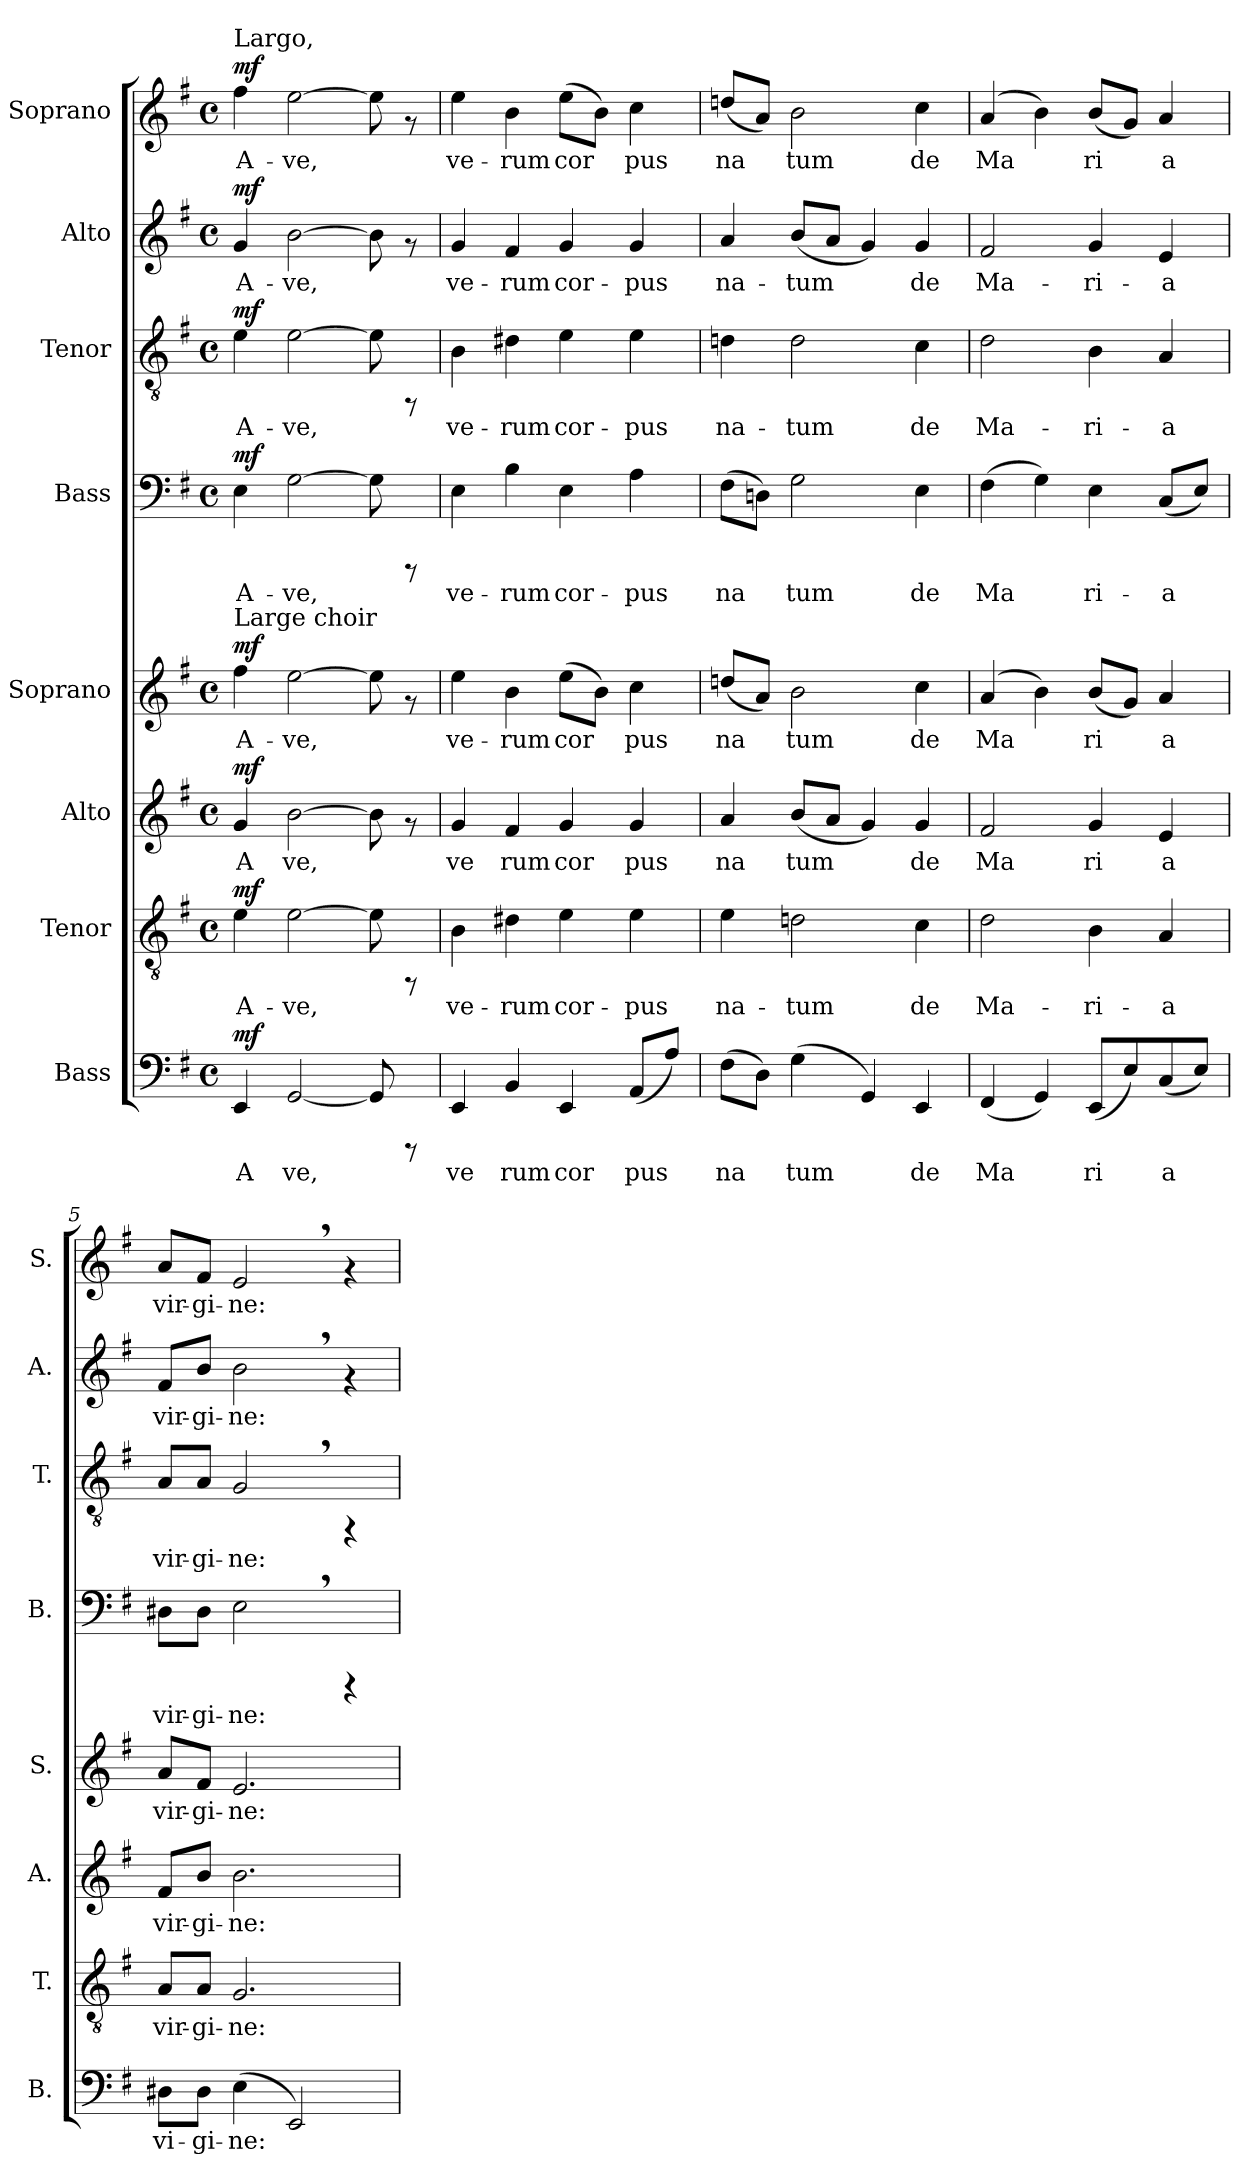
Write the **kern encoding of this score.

**kern	**text	**dynam	**kern	**text	**dynam	**kern	**text	**dynam	**kern	**text	**dynam	**kern	**text	**dynam	**kern	**text	**dynam	**kern	**text	**dynam	**kern	**text	**dynam
*part8	*part8	*part8	*part7	*part7	*part7	*part6	*part6	*part6	*part5	*part5	*part5	*part4	*part4	*part4	*part3	*part3	*part3	*part2	*part2	*part2	*part1	*part1	*part1
*staff8	*staff8	*staff8	*staff7	*staff7	*staff7	*staff6	*staff6	*staff6	*staff5	*staff5	*staff5	*staff4	*staff4	*staff4	*staff3	*staff3	*staff3	*staff2	*staff2	*staff2	*staff1	*staff1	*staff1
*I"Bass	*	*	*I"Tenor	*	*	*I"Alto	*	*	*I"Soprano	*	*	*I"Bass	*	*	*I"Tenor	*	*	*I"Alto	*	*	*I"Soprano	*	*
*I'B.	*	*	*I'T.	*	*	*I'A.	*	*	*I'S.	*	*	*I'B.	*	*	*I'T.	*	*	*I'A.	*	*	*I'S.	*	*
!!LO:PB:g=z
*stria5	*	*	*stria5	*	*	*stria5	*	*	*stria5	*	*	*stria5	*	*	*stria5	*	*	*stria5	*	*	*stria5	*	*
*clefF4	*	*	*clefGv2	*	*	*clefG2	*	*	*clefG2	*	*	*clefF4	*	*	*clefGv2	*	*	*clefG2	*	*	*clefG2	*	*
*k[f#]	*	*	*k[f#]	*	*	*k[f#]	*	*	*k[f#]	*	*	*k[f#]	*	*	*k[f#]	*	*	*k[f#]	*	*	*k[f#]	*	*
*G:	*	*	*G:	*	*	*G:	*	*	*G:	*	*	*G:	*	*	*G:	*	*	*G:	*	*	*G:	*	*
*M4/4	*	*	*M4/4	*	*	*M4/4	*	*	*M4/4	*	*	*M4/4	*	*	*M4/4	*	*	*M4/4	*	*	*M4/4	*	*
*met(c)	*	*	*met(c)	*	*	*met(c)	*	*	*met(c)	*	*	*met(c)	*	*	*met(c)	*	*	*met(c)	*	*	*met(c)	*	*
*MM55	*	*	*MM55	*	*	*MM55	*	*	*MM55	*	*	*MM55	*	*	*MM55	*	*	*MM55	*	*	*MM55	*	*
=1	=1	=1	=1	=1	=1	=1	=1	=1	=1	=1	=1	=1	=1	=1	=1	=1	=1	=1	=1	=1	=1	=1	=1
!	!	!	!	!	!	!	!	!	!	!	!	!	!	!	!	!	!	!	!	!	!LO:TX:a:t=Largo,	!	!
!	!	!	!	!	!	!	!	!	!LO:TX:a:t=Large choir	!	!	!	!	!	!	!	!	!	!	!	!	!	!
!	!LO:LY:b:cj	!LO:DY:a	!	!LO:LY:b:cj	!LO:DY:a	!	!LO:LY:b:cj	!LO:DY:a	!	!LO:LY:b:cj	!LO:DY:a	!	!LO:LY:b:cj	!LO:DY:a	!	!LO:LY:b:cj	!LO:DY:a	!	!LO:LY:b:cj	!LO:DY:a	!	!LO:LY:b:cj	!LO:DY:a
4EE/	A	mf	4e\	A-	mf	4g/	A	mf	4ff#\	A-	mf	4E\	A-	mf	4e\	A-	mf	4g/	A-	mf	4ff#\	A-	mf
!	!LO:LY:b:cj	!	!	!LO:LY:b:cj	!	!	!LO:LY:b:cj	!	!	!LO:LY:b:cj	!	!	!LO:LY:b:cj	!	!	!LO:LY:b:cj	!	!	!LO:LY:b:cj	!	!	!LO:LY:b:cj	!
[<2GG/	ve,	.	[>2e\	-ve,	.	[>2b\	ve,	.	[>2ee\	-ve,	.	[>2G\	-ve,	.	[>2e\	-ve,	.	[>2b\	-ve,	.	[>2ee\	-ve,	.
!	!LO:LY:b:cj	!	!	!LO:LY:b:cj	!	!	!LO:LY:b:cj	!	!	!LO:LY:b:cj	!	!	!LO:LY:b:cj	!	!	!LO:LY:b:cj	!	!	!LO:LY:b:cj	!	!	!LO:LY:b:cj	!
8GG/]	.	.	8e\]	.	.	8b\]	.	.	8ee\]	.	.	8G\]	.	.	8e\]	.	.	8b\]	.	.	8ee\]	.	.
8rCCC	.	.	8rFF	.	.	8rf	.	.	8rf	.	.	8rCCC	.	.	8rFF	.	.	8rf	.	.	8rf	.	.
=2	=2	=2	=2	=2	=2	=2	=2	=2	=2	=2	=2	=2	=2	=2	=2	=2	=2	=2	=2	=2	=2	=2	=2
!	!LO:LY:b:cj	!	!	!LO:LY:b:cj	!	!	!LO:LY:b:cj	!	!	!LO:LY:b:cj	!	!	!LO:LY:b:cj	!	!	!LO:LY:b:cj	!	!	!LO:LY:b:cj	!	!	!LO:LY:b:cj	!
4EE/	ve	.	4B\	ve-	.	4g/	ve	.	4ee\	ve-	.	4E\	ve-	.	4B\	ve-	.	4g/	ve-	.	4ee\	ve-	.
!	!LO:LY:b:cj	!	!	!LO:LY:b:cj	!	!	!LO:LY:b:cj	!	!	!LO:LY:b:cj	!	!	!LO:LY:b:cj	!	!	!LO:LY:b:cj	!	!	!LO:LY:b:cj	!	!	!LO:LY:b:cj	!
4BB/	rum	.	4d#X\	-rum	.	4f#/	rum	.	4b\	-rum	.	4B\	-rum	.	4d#X\	-rum	.	4f#/	-rum	.	4b\	-rum	.
!	!LO:LY:b:cj	!	!	!LO:LY:b:cj	!	!	!LO:LY:b:cj	!	!	!LO:LY:b:cj	!	!	!LO:LY:b:cj	!	!	!LO:LY:b:cj	!	!	!LO:LY:b:cj	!	!	!LO:LY:b:cj	!
4EE/	cor	.	4e\	cor-	.	4g/	cor	.	(>8ee\L	cor-	.	4E\	cor-	.	4e\	cor-	.	4g/	cor-	.	(>8ee\L	cor-	.
!	!	!	!	!	!	!	!	!	!	!LO:LY:b:cj	!	!	!	!	!	!	!	!	!	!	!	!LO:LY:b:cj	!
.	.	.	.	.	.	.	.	.	8b\J)	--	.	.	.	.	.	.	.	.	.	.	8b\J)	--	.
!	!LO:LY:b:cj	!	!	!LO:LY:b:cj	!	!	!LO:LY:b:cj	!	!	!LO:LY:b:cj	!	!	!LO:LY:b:cj	!	!	!LO:LY:b:cj	!	!	!LO:LY:b:cj	!	!	!LO:LY:b:cj	!
(<8AA/L	pus	.	4e\	-pus	.	4g/	pus	.	4cc\	-pus	.	4A\	-pus	.	4e\	-pus	.	4g/	-pus	.	4cc\	-pus	.
!	!LO:LY:b:cj	!	!	!	!	!	!	!	!	!	!	!	!	!	!	!	!	!	!	!	!	!	!
8A/J)	.	.	.	.	.	.	.	.	.	.	.	.	.	.	.	.	.	.	.	.	.	.	.
=3	=3	=3	=3	=3	=3	=3	=3	=3	=3	=3	=3	=3	=3	=3	=3	=3	=3	=3	=3	=3	=3	=3	=3
!	!LO:LY:b:cj	!	!	!LO:LY:b:cj	!	!	!LO:LY:b:cj	!	!	!LO:LY:b:cj	!	!	!LO:LY:b:cj	!	!	!LO:LY:b:cj	!	!	!LO:LY:b:cj	!	!	!LO:LY:b:cj	!
(>8F#\L	na-	.	4e\	na-	.	4a/	na	.	(<8ddn/L	na-	.	(>8F#\L	na-	.	4dn\	na-	.	4a/	na-	.	(<8ddn/L	na-	.
!	!LO:LY:b:cj	!	!	!	!	!	!	!	!	!LO:LY:b:cj	!	!	!LO:LY:b:cj	!	!	!	!	!	!	!	!	!LO:LY:b:cj	!
8D\J)	--	.	.	.	.	.	.	.	8a/J)	--	.	8Dn\J)	--	.	.	.	.	.	.	.	8a/J)	--	.
!	!LO:LY:b:cj	!	!	!LO:LY:b:cj	!	!	!LO:LY:b:cj	!	!	!LO:LY:b:cj	!	!	!LO:LY:b:cj	!	!	!LO:LY:b:cj	!	!	!LO:LY:b:cj	!	!	!LO:LY:b:cj	!
(>4G\	-tum	.	2dn\	-tum	.	(<8b/L	tum	.	2b\	-tum	.	2G\	-tum	.	2d\	-tum	.	(>8b/L	-tum	.	2b\	-tum	.
!	!	!	!	!	!	!	!LO:LY:b:cj	!	!	!	!	!	!	!	!	!	!	!	!LO:LY:b:cj	!	!	!	!
.	.	.	.	.	.	8a/J	.	.	.	.	.	.	.	.	.	.	.	8a/J	.	.	.	.	.
!	!LO:LY:b:cj	!	!	!	!	!	!LO:LY:b:cj	!	!	!	!	!	!	!	!	!	!	!	!LO:LY:b:cj	!	!	!	!
4GG/)	.	.	.	.	.	4g/)	.	.	.	.	.	.	.	.	.	.	.	4g/)	.	.	.	.	.
!	!LO:LY:b:cj	!	!	!LO:LY:b:cj	!	!	!LO:LY:b:cj	!	!	!LO:LY:b:cj	!	!	!LO:LY:b:cj	!	!	!LO:LY:b:cj	!	!	!LO:LY:b:cj	!	!	!LO:LY:b:cj	!
4EE/	de	.	4c\	de	.	4g/	de	.	4cc\	de	.	4E\	de	.	4c\	de	.	4g/	de	.	4cc\	de	.
=4	=4	=4	=4	=4	=4	=4	=4	=4	=4	=4	=4	=4	=4	=4	=4	=4	=4	=4	=4	=4	=4	=4	=4
!	!LO:LY:b:cj	!	!	!LO:LY:b:cj	!	!	!LO:LY:b:cj	!	!	!LO:LY:b:cj	!	!	!LO:LY:b:cj	!	!	!LO:LY:b:cj	!	!	!LO:LY:b:cj	!	!	!LO:LY:b:cj	!
(<4FF#/	Ma-	.	2d\	Ma-	.	2f#/	Ma	.	(>4a/	Ma-	.	(>4F#\	Ma-	.	2d\	Ma-	.	2f#/	Ma-	.	(>4a/	Ma-	.
!	!LO:LY:b:cj	!	!	!	!	!	!	!	!	!LO:LY:b:cj	!	!	!LO:LY:b:cj	!	!	!	!	!	!	!	!	!LO:LY:b:cj	!
4GG/)	--	.	.	.	.	.	.	.	4b\)	--	.	4G\)	--	.	.	.	.	.	.	.	4b\)	--	.
!	!LO:LY:b:cj	!	!	!LO:LY:b:cj	!	!	!LO:LY:b:cj	!	!	!LO:LY:b:cj	!	!	!LO:LY:b:cj	!	!	!LO:LY:b:cj	!	!	!LO:LY:b:cj	!	!	!LO:LY:b:cj	!
(<8EE/L	-ri-	.	4B\	-ri-	.	4g/	ri	.	(<8b/L	-ri-	.	4E\	-ri-	.	4B\	-ri-	.	4g/	-ri-	.	(>8b/L	-ri-	.
!	!LO:LY:b:cj	!	!	!	!	!	!	!	!	!LO:LY:b:cj	!	!	!	!	!	!	!	!	!	!	!	!LO:LY:b:cj	!
8E/)	--	.	.	.	.	.	.	.	8g/J)	--	.	.	.	.	.	.	.	.	.	.	8g/J)	--	.
!	!LO:LY:b:cj	!	!	!LO:LY:b:cj	!	!	!LO:LY:b:cj	!	!	!LO:LY:b:cj	!	!	!LO:LY:b:cj	!	!	!LO:LY:b:cj	!	!	!LO:LY:b:cj	!	!	!LO:LY:b:cj	!
(<8C/	-a	.	4A/	-a	.	4e/	a	.	4a/	-a	.	(>8C/L	-a	.	4A/	-a	.	4e/	-a	.	4a/	-a	.
!	!LO:LY:b:cj	!	!	!	!	!	!	!	!	!	!	!	!LO:LY:b:cj	!	!	!	!	!	!	!	!	!	!
8E/J)	.	.	.	.	.	.	.	.	.	.	.	8E/J)	.	.	.	.	.	.	.	.	.	.	.
!!LO:PB:g=z
=5	=5	=5	=5	=5	=5	=5	=5	=5	=5	=5	=5	=5	=5	=5	=5	=5	=5	=5	=5	=5	=5	=5	=5
!	!LO:LY:b:cj	!	!	!LO:LY:b:cj	!	!	!LO:LY:b:cj	!	!	!LO:LY:b:cj	!	!	!LO:LY:b:cj	!	!	!LO:LY:b:cj	!	!	!LO:LY:b:cj	!	!	!LO:LY:b:cj	!
8D#X\L	vi-	.	8A/L	vir-	.	8f#/L	vir-	.	8a/L	vir-	.	8D#X\L	vir-	.	8A/L	vir-	.	8f#/L	vir-	.	8a/L	vir-	.
!	!LO:LY:b:cj	!	!	!LO:LY:b:cj	!	!	!LO:LY:b:cj	!	!	!LO:LY:b:cj	!	!	!LO:LY:b:cj	!	!	!LO:LY:b:cj	!	!	!LO:LY:b:cj	!	!	!LO:LY:b:cj	!
8D#\J	-gi-	.	8A/J	-gi-	.	8b/J	-gi-	.	8f#/J	-gi-	.	8D#\J	-gi-	.	8A/J	-gi-	.	8b/J	-gi-	.	8f#/J	-gi-	.
!	!LO:LY:b:cj	!	!	!LO:LY:b:cj	!	!	!LO:LY:b:cj	!	!	!LO:LY:b:cj	!	!	!LO:LY:b:cj	!	!	!LO:LY:b:cj	!	!	!LO:LY:b:cj	!	!	!LO:LY:b:cj	!
(>4E\	-ne:	.	2.G/	-ne:	.	2.b\	-ne:	.	2.e/	-ne:	.	2E,>\	-ne:	.	2G,>/	-ne:	.	2b,>\	-ne:	.	2e,>/	-ne:	.
!	!LO:LY:b:cj	!	!	!	!	!	!	!	!	!	!	!	!	!	!	!	!	!	!	!	!	!	!
2EE/)	.	.	.	.	.	.	.	.	.	.	.	.	.	.	.	.	.	.	.	.	.	.	.
.	.	.	.	.	.	.	.	.	.	.	.	4rCCC	.	.	4rFF	.	.	4rf	.	.	4rf	.	.
=	=	=	=	=	=	=	=	=	=	=	=	=	=	=	=	=	=	=	=	=	=	=	=
*-	*-	*-	*-	*-	*-	*-	*-	*-	*-	*-	*-	*-	*-	*-	*-	*-	*-	*-	*-	*-	*-	*-	*-
